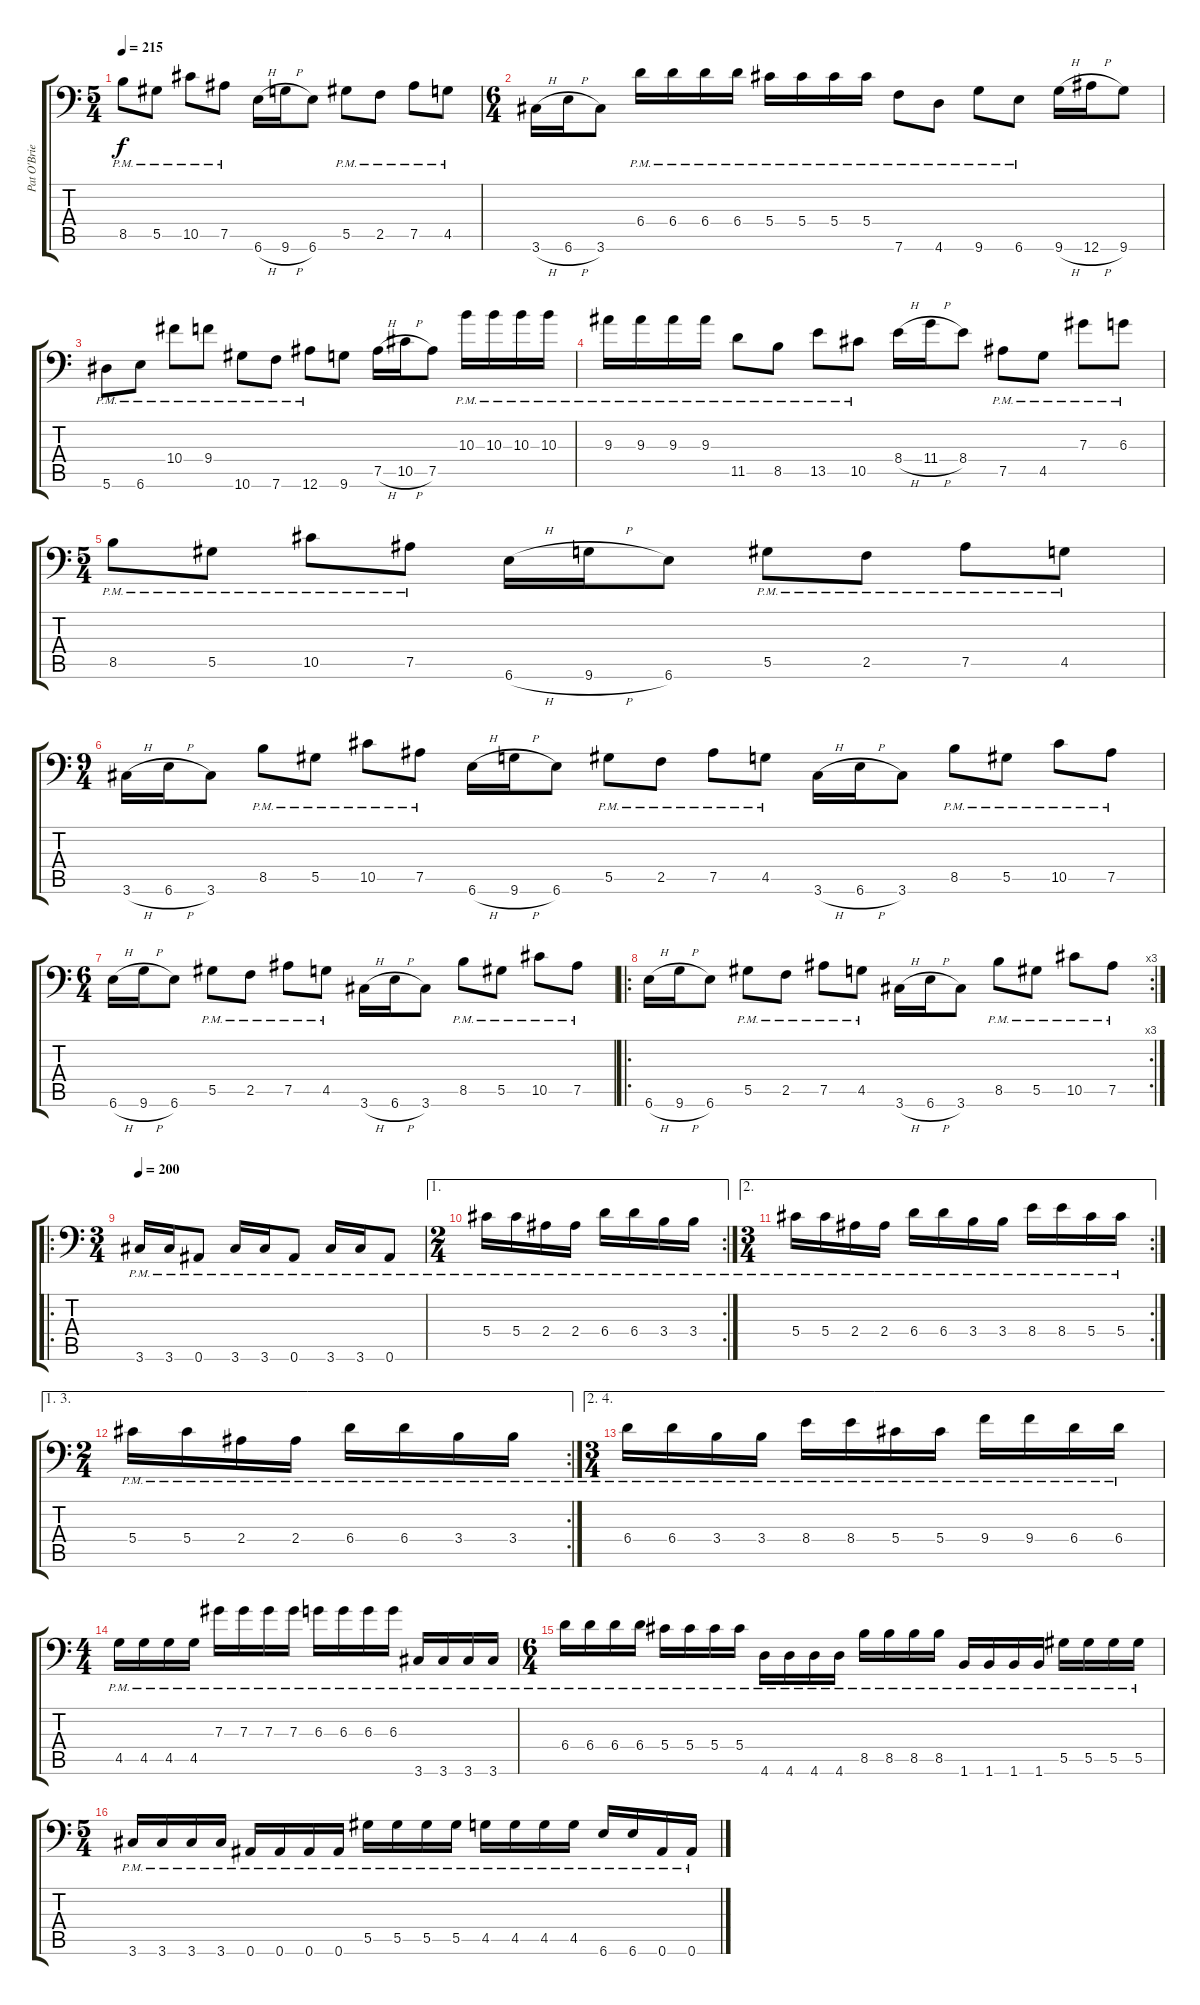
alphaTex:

\track ("Pat O'Brien" "Pat O'Brie") {instrument overdrivenguitar}
\staff {score tabs}
\tuning (Bb3 F3 Db3 Ab2 Eb2 Bb1) {hide}
\ts (5 4)
\tempo 215
\clef f4
\ks c
8.5{pm}.8{dy f} 5.5{pm}.8 10.5{pm}.8 7.5{pm}.8 6.6{h}.16 9.6{h}.16 6.6.8 5.5{pm}.8 2.5{pm}.8 7.5{pm}.8 4.5{pm}.8 |
\ts (6 4)
3.6{h}.16 6.6{h}.16 3.6.8 6.4{pm}.16 6.4{pm}.16 6.4{pm}.16 6.4{pm}.16 5.4{pm}.16 5.4{pm}.16 5.4{pm}.16 5.4{pm}.16 7.6{pm}.8 4.6{pm}.8 9.6{pm}.8 6.6{pm}.8 9.6{h}.16 12.6{h}.16 9.6.8 |
5.6{pm}.8 6.6{pm}.8 10.4{pm}.8 9.4{pm}.8 10.6{pm}.8 7.6{pm}.8 12.6{pm}.8 9.6.8 7.5{h}.16 10.5{h}.16 7.5.8 10.3{pm}.16 10.3{pm}.16 10.3{pm}.16 10.3{pm}.16 |
9.3{pm}.16 9.3{pm}.16 9.3{pm}.16 9.3{pm}.16 11.5{pm}.8 8.5{pm}.8 13.5{pm}.8 10.5{pm}.8 8.4{h}.16 11.4{h}.16 8.4.8 7.5{pm}.8 4.5{pm}.8 7.3{pm}.8 6.3{pm}.8 |
\ts (5 4)
8.5{pm}.8 5.5{pm}.8 10.5{pm}.8 7.5{pm}.8 6.6{h}.16 9.6{h}.16 6.6.8 5.5{pm}.8 2.5{pm}.8 7.5{pm}.8 4.5{pm}.8 |
\ts (9 4)
3.6{h}.16 6.6{h}.16 3.6.8 8.5{pm}.8 5.5{pm}.8 10.5{pm}.8 7.5{pm}.8 6.6{h}.16 9.6{h}.16 6.6.8 5.5{pm}.8 2.5{pm}.8 7.5{pm}.8 4.5{pm}.8 3.6{h}.16 6.6{h}.16 3.6.8 8.5{pm}.8 5.5{pm}.8 10.5{pm}.8 7.5{pm}.8 |
\ts (6 4)
6.6{h}.16 9.6{h}.16 6.6.8 5.5{pm}.8 2.5{pm}.8 7.5{pm}.8 4.5{pm}.8 3.6{h}.16 6.6{h}.16 3.6.8 8.5{pm}.8 5.5{pm}.8 10.5{pm}.8 7.5{pm}.8 |
\ro
\rc 3
6.6{h}.16 9.6{h}.16 6.6.8 5.5{pm}.8 2.5{pm}.8 7.5{pm}.8 4.5{pm}.8 3.6{h}.16 6.6{h}.16 3.6.8 8.5{pm}.8 5.5{pm}.8 10.5{pm}.8 7.5{pm}.8 |
\ro
\ts (3 4)
\tempo 200
3.6{pm}.16 3.6{pm}.16 0.6{pm}.8 3.6{pm}.16 3.6{pm}.16 0.6{pm}.8 3.6{pm}.16 3.6{pm}.16 0.6{pm}.8 |
\ae 1
\rc 2
\ts (2 4)
5.4{pm}.16 5.4{pm}.16 2.4{pm}.16 2.4{pm}.16 6.4{pm}.16 6.4{pm}.16 3.4{pm}.16 3.4{pm}.16 |
\ae 2
\rc 2
\ts (3 4)
5.4{pm}.16 5.4{pm}.16 2.4{pm}.16 2.4{pm}.16 6.4{pm}.16 6.4{pm}.16 3.4{pm}.16 3.4{pm}.16 8.4{pm}.16 8.4{pm}.16 5.4{pm}.16 5.4{pm}.16 |
\ae (1 3)
\rc 2
\ts (2 4)
5.4{pm}.16 5.4{pm}.16 2.4{pm}.16 2.4{pm}.16 6.4{pm}.16 6.4{pm}.16 3.4{pm}.16 3.4{pm}.16 |
\ae (2 4)
\ts (3 4)
6.4{pm}.16 6.4{pm}.16 3.4{pm}.16 3.4{pm}.16 8.4{pm}.16 8.4{pm}.16 5.4{pm}.16 5.4{pm}.16 9.4{pm}.16 9.4{pm}.16 6.4{pm}.16 6.4{pm}.16 |
\ts (4 4)
4.5{pm}.16 4.5{pm}.16 4.5{pm}.16 4.5{pm}.16 7.3{pm}.16 7.3{pm}.16 7.3{pm}.16 7.3{pm}.16 6.3{pm}.16 6.3{pm}.16 6.3{pm}.16 6.3{pm}.16 3.6{pm}.16 3.6{pm}.16 3.6{pm}.16 3.6{pm}.16 |
\ts (6 4)
6.4{pm}.16 6.4{pm}.16 6.4{pm}.16 6.4{pm}.16 5.4{pm}.16 5.4{pm}.16 5.4{pm}.16 5.4{pm}.16 4.6{pm}.16 4.6{pm}.16 4.6{pm}.16 4.6{pm}.16 8.5{pm}.16 8.5{pm}.16 8.5{pm}.16 8.5{pm}.16 1.6{pm}.16 1.6{pm}.16 1.6{pm}.16 1.6{pm}.16 5.5{pm}.16 5.5{pm}.16 5.5{pm}.16 5.5{pm}.16 |
\ts (5 4)
3.6{pm}.16 3.6{pm}.16 3.6{pm}.16 3.6{pm}.16 0.6{pm}.16 0.6{pm}.16 0.6{pm}.16 0.6{pm}.16 5.5{pm}.16 5.5{pm}.16 5.5{pm}.16 5.5{pm}.16 4.5{pm}.16 4.5{pm}.16 4.5{pm}.16 4.5{pm}.16 6.6{pm}.16 6.6{pm}.16 0.6{pm}.16 0.6{pm}.16
